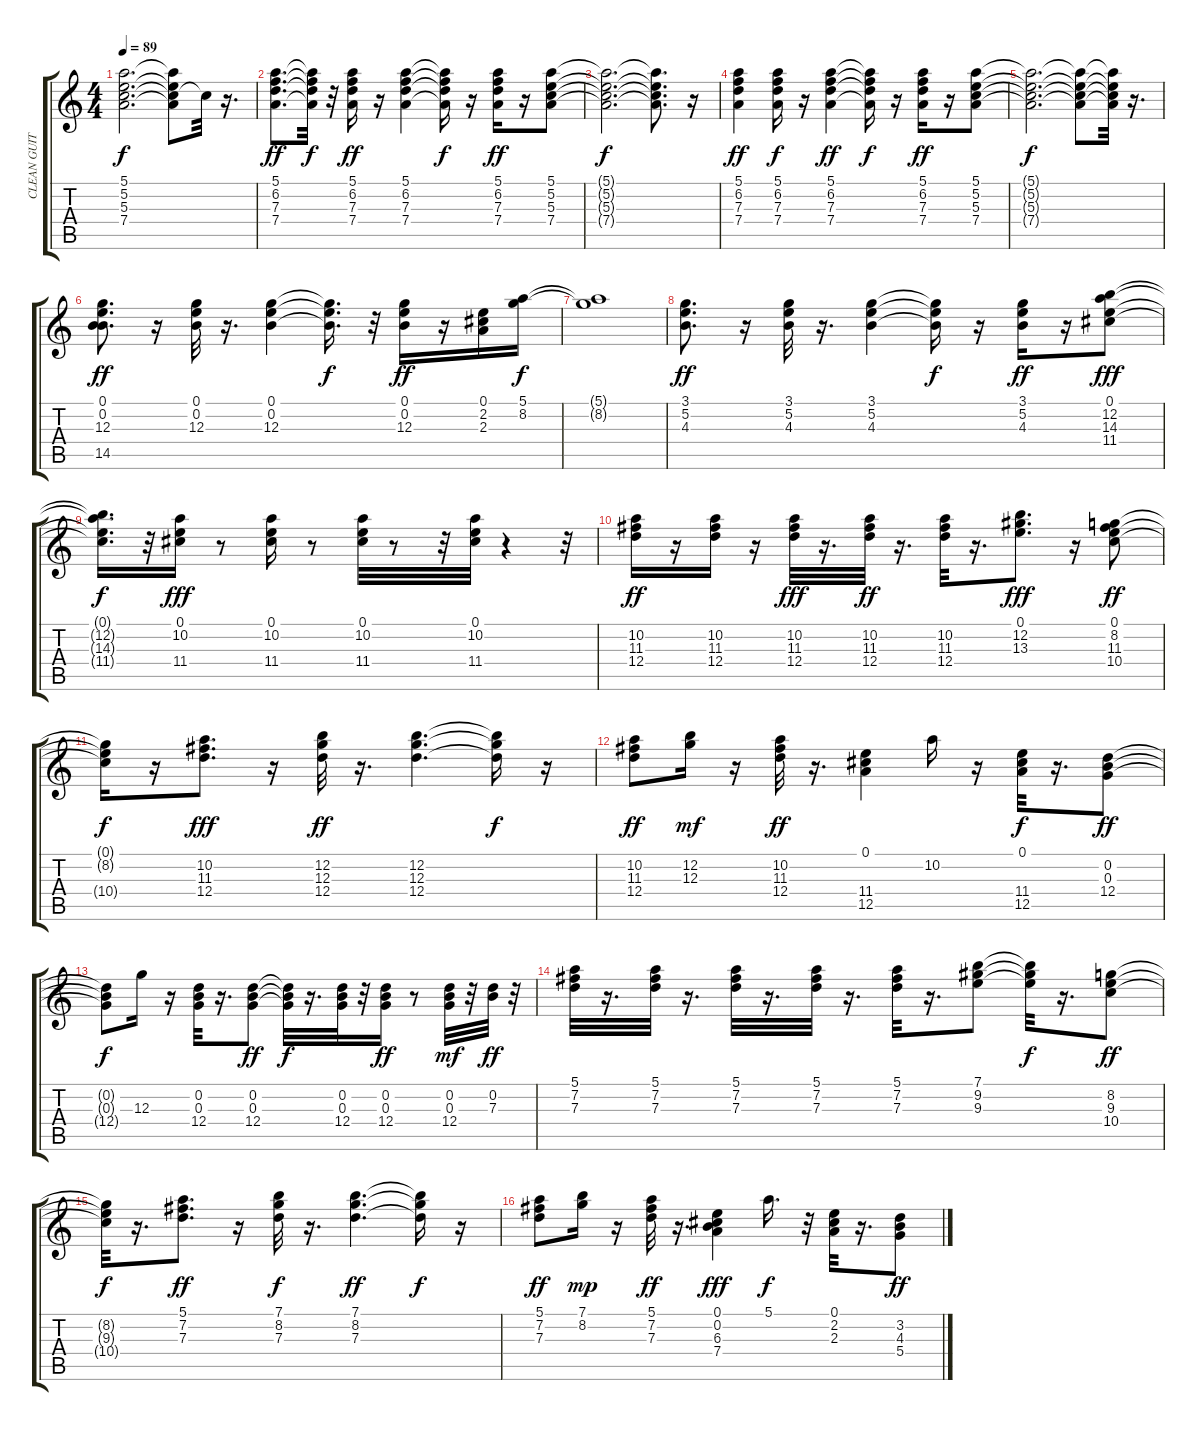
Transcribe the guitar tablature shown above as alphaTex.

\track ("CLEAN GUITAR" "CLEAN GUIT") {instrument electricguitarclean}
\staff {score tabs}
\tuning (E4 B3 G3 D3 A2 E2) {hide}
\ts (4 4)
\tempo 89
\clef g2
\ks c
(5.1{t} 5.2{t} 5.3{t} 7.4{t}).2{d dy f} (5.1{t} 5.2{t} 5.3{t} 7.4{t}).8 5.3{t}.32 r.16{d} |
(5.1 6.2 7.3 7.4).8{d dy ff} (5.1{t} 6.2{t} 7.3{t} 7.4{t}).32{dy f} r.32 (5.1 6.2 7.3 7.4).16{dy ff} r.16 (5.1 6.2 7.3 7.4).4 (5.1{t} 6.2{t} 7.3{t} 7.4{t}).16{dy f} r.16 (5.1 6.2 7.3 7.4).16{dy ff} r.16 (5.1 5.2 5.3 7.4).8 |
(5.1{t} 5.2{t} 5.3{t} 7.4{t}).2{d dy f} (5.1{t} 5.2{t} 5.3{t} 7.4{t}).8{d} r.16 |
(5.1 6.2 7.3 7.4).4{dy ff} (5.1 6.2 7.3 7.4).16{dy f} r.16 (5.1 6.2 7.3 7.4).4{dy ff} (5.1{t} 6.2{t} 7.3{t} 7.4{t}).16{dy f} r.16 (5.1 6.2 7.3 7.4).16{dy ff} r.16 (5.1 5.2 5.3 7.4).8 |
(5.1{t} 5.2{t} 5.3{t} 7.4{t}).2{d dy f} (5.1{t} 5.2{t} 5.3{t} 7.4{t}).8 (5.1{t} 5.2{t} 5.3{t} 7.4{t}).32 r.16{d} |
(0.1 0.2 12.3 14.5).8{d dy ff} r.16 (0.1 0.2 12.3).32 r.16{d} (0.1 0.2 12.3).4 (0.1{t} 0.2{t} 12.3{t}).16{d dy f} r.32 (0.1 0.2 12.3).16{dy ff} r.16 (0.1 2.2 2.3).16 (5.1 8.2).16{dy f} |
(5.1{t} 8.2{t}).1 |
(3.1 5.2 4.3).8{d dy ff} r.16 (3.1 5.2 4.3).32 r.16{d} (3.1 5.2 4.3).4 (3.1{t} 5.2{t} 4.3{t}).16{dy f} r.16 (3.1 5.2 4.3).16{dy ff} r.16 (0.1 12.2 14.3 11.4).8{dy fff} |
(0.1{t} 12.2{t} 14.3{t} 11.4{t}).16{d dy f} r.32 (0.1 10.2 11.4).16{dy fff} r.8 (0.1 10.2 11.4).16 r.8 (0.1 10.2 11.4).32 r.8 r.32 (0.1 10.2 11.4).32 r.4 r.32 |
(10.2 11.3 12.4).16{dy ff} r.16 (10.2 11.3 12.4).16 r.16 (10.2 11.3 12.4).32{dy fff} r.16{d} (10.2 11.3 12.4).32{dy ff} r.16{d} (10.2 11.3 12.4).32 r.16{d} (0.1 12.2 13.3).8{d dy fff} r.16 (0.1 8.2 11.3 10.4).8{dy ff} |
(0.1{t} 8.2{t} 10.4{t}).16{dy f} r.16 (10.2 11.3 12.4).8{d dy fff} r.16 (12.2 12.3 12.4).32{dy ff} r.16{d} (12.2 12.3 12.4).4{d} (12.2{t} 12.3{t} 12.4{t}).16{dy f} r.16 |
(10.2 11.3 12.4).8{dy ff} (12.2 12.3).16{dy mf} r.16 (10.2 11.3 12.4).32{dy ff} r.16{d} (0.1 11.4 12.5).4 10.2.16 r.16 (0.1 11.4 12.5).32{dy f} r.16{d} (0.2 0.3 12.4).8{dy ff} |
(0.2{t} 0.3{t} 12.4{t}).8{dy f} 12.3.16 r.16 (0.2 0.3 12.4).32 r.16{d} (0.2 0.3 12.4).8{dy ff} (0.2{t} 0.3{t} 12.4{t}).32{dy f} r.16{d} (0.2 0.3 12.4).32 r.32 (0.2 0.3 12.4).16{dy ff} r.8 (0.2 0.3 12.4).32{dy mf} r.32 (0.2 7.3).32{dy ff} r.32 |
(5.1 7.2 7.3).32 r.16{d} (5.1 7.2 7.3).32 r.16{d} (5.1 7.2 7.3).32 r.16{d} (5.1 7.2 7.3).32 r.16{d} (5.1 7.2 7.3).32 r.16{d} (7.1 9.2 9.3).8 (7.1{t} 9.2{t} 9.3{t}).32{dy f} r.16{d} (8.2 9.3 10.4).8{dy ff} |
(8.2{t} 9.3{t} 10.4{t}).32{dy f} r.16{d} (5.1 7.2 7.3).8{d dy ff} r.16 (7.1 8.2 7.3).32{dy f} r.16{d} (7.1 8.2 7.3).4{d dy ff} (7.1{t} 8.2{t} 7.3{t}).16{dy f} r.16 |
(5.1 7.2 7.3).8{dy ff} (7.1 8.2).16{dy mp} r.16 (5.1 7.2 7.3).32{dy ff} r.16{d} (0.1 0.2 6.3 7.4).4{dy fff} 5.1.16{d dy f} r.32 (0.1 2.2 2.3).32 r.16{d} (3.2 4.3 5.4).8{dy ff}
